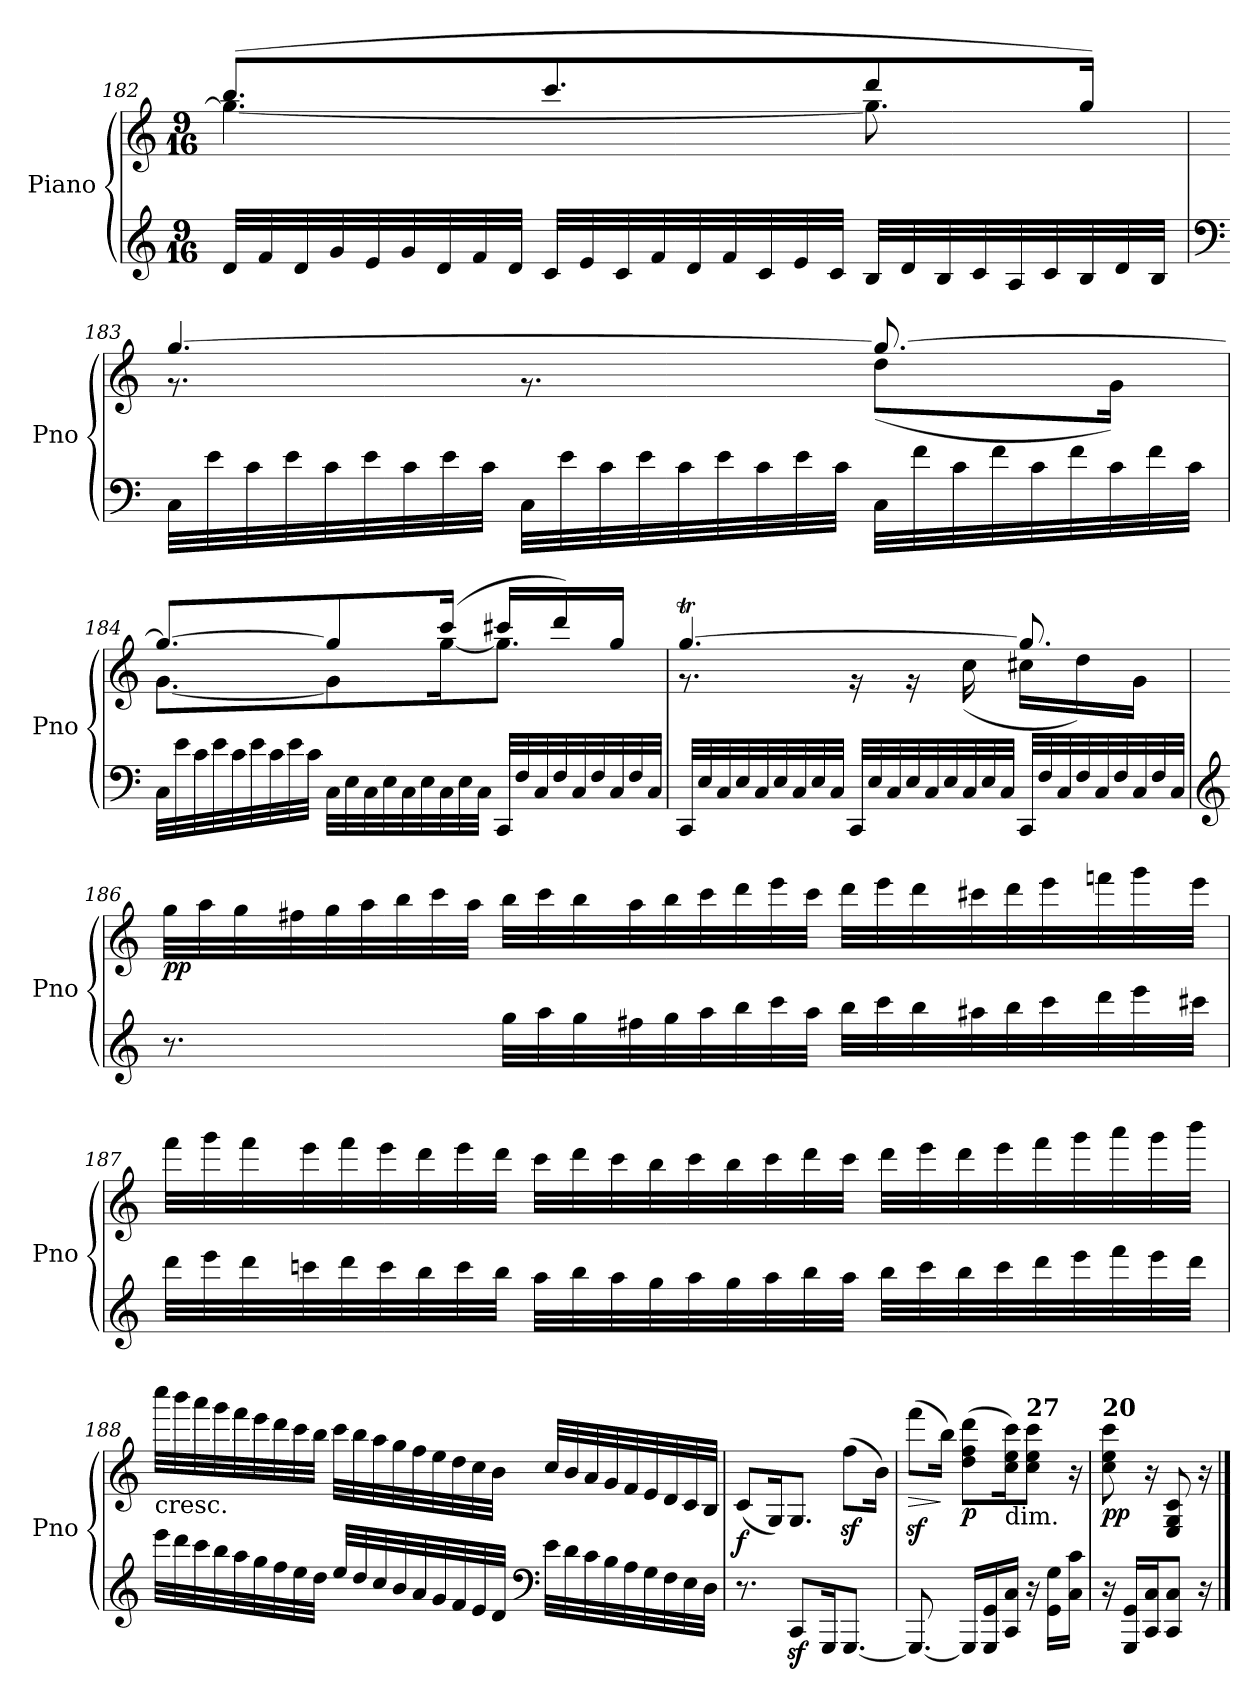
**kern	**kern	**dynam
*part1	*part1	*part1
*staff2	*staff1	*staff1/2
*I"Piano	*	*
*I'Pno	*	*
!!LO:PB:g=z
*clefG2	*clefG2	*
*k[]	*k[]	*
*C:	*C:	*
*M9/16	*M9/16	*
*Xtuplet	*	*
=182	=182	=182
*	*^	*
48d/LLL	(>8.bb/L	4.gg\_	.
48f/	.	.	.
48d/	.	.	.
48g/	.	.	.
48e/	.	.	.
48g/	.	.	.
48d/	.	.	.
48f/	.	.	.
48d/JJJ	.	.	.
48c/LLL	8.ccc/	.	.
48e/	.	.	.
48c/	.	.	.
48f/	.	.	.
48d/	.	.	.
48f/	.	.	.
48c/	.	.	.
48e/	.	.	.
48c/JJJ	.	.	.
48B/LLL	8ddd/	8.gg\]	.
48d/	.	.	.
48B/	.	.	.
48c/	.	.	.
48A/	.	.	.
48c/	.	.	.
48B/	16gg/Jk)	.	.
48d/	.	.	.
48B/JJJ	.	.	.
!!LO:LB:g=z	!!
=183	=183	=183	=183
*clefF4	*	*	*
48C\LLL	[4.gg/	8.r	.
48e\	.	.	.
48c\	.	.	.
48e\	.	.	.
48c\	.	.	.
48e\	.	.	.
48c\	.	.	.
48e\	.	.	.
48c\JJJ	.	.	.
48C\LLL	.	8.r	.
48e\	.	.	.
48c\	.	.	.
48e\	.	.	.
48c\	.	.	.
48e\	.	.	.
48c\	.	.	.
48e\	.	.	.
48c\JJJ	.	.	.
48C\LLL	8.gg/_	(<8dd\L	.
48f\	.	.	.
48c\	.	.	.
48f\	.	.	.
48c\	.	.	.
48f\	.	.	.
48c\	.	16g\Jk)	.
48f\	.	.	.
48c\JJJ	.	.	.
!!LO:LB:g=z	!!
=184	=184	=184	=184
48C\LLL	8.gg/L_	[8.g\L	.
48e\	.	.	.
48c\	.	.	.
48e\	.	.	.
48c\	.	.	.
48e\	.	.	.
48c\	.	.	.
48e\	.	.	.
48c\JJJ	.	.	.
48C\LLL	8gg/]	8g\]	.
48E\	.	.	.
48C\	.	.	.
48E\	.	.	.
48C\	.	.	.
48E\	.	.	.
48C\	(>16ccc/Jk	[16gg\K	.
48E\	.	.	.
48C\JJJ	.	.	.
48CC/LLL	16ccc#X/LL	8.gg\J]	.
48F/	.	.	.
48C/	.	.	.
48F/	16ddd/)	.	.
48C/	.	.	.
48F/	.	.	.
48C/	16gg/JJ	.	.
48F/	.	.	.
48C/JJJ	.	.	.
!!LO:LB:g=z	!!
=185	=185	=185	=185
48CC/LLL	[4.ggT/	8.r	.
48E/	.	.	.
48C/	.	.	.
48E/	.	.	.
48C/	.	.	.
48E/	.	.	.
48C/	.	.	.
48E/	.	.	.
48C/JJJ	.	.	.
48CC/LLL	.	16r	.
48E/	.	.	.
48C/	.	.	.
48E/	.	16r	.
48C/	.	.	.
48E/	.	.	.
48C/	.	(<16cc\	.
48E/	.	.	.
48C/JJJ	.	.	.
48CC/LLL	8.gg/]	16cc#X\LL	.
48F/	.	.	.
48C/	.	.	.
48F/	.	16ddTTT\)	.
48C/	.	.	.
48F/	.	.	.
48C/	.	16g\JJ	.
48F/	.	.	.
48C/JJJ	.	.	.
*	*v	*v	*
!!LO:LB:g=z
=186	=186	=186
*clefG2	*	*
*	*Xtuplet	*
!	!	!LO:DY:b
8.r	48gg\LLL	pp
.	48aa\	.
.	48gg\	.
.	48ff#X\	.
.	48gg\	.
.	48aa\	.
.	48bb\	.
.	48ccc\	.
.	48aa\JJJ	.
48gg\LLL	48bb\LLL	.
48aa\	48ccc\	.
48gg\	48bb\	.
48ff#X\	48aa\	.
48gg\	48bb\	.
48aa\	48ccc\	.
48bb\	48ddd\	.
48ccc\	48eee\	.
48aa\JJJ	48ccc\JJJ	.
48bb\LLL	48ddd\LLL	.
48ccc\	48eee\	.
48bb\	48ddd\	.
48aa#X\	48ccc#X\	.
48bb\	48ddd\	.
48ccc\	48eee\	.
48ddd\	48fffn\	.
48eee\	48ggg\	.
48ccc#X\JJJ	48eee\JJJ	.
!!LO:PB:g=z
=187	=187	=187
48ddd\LLL	48fff\LLL	.
48eee\	48ggg\	.
48ddd\	48fff\	.
48cccn\	48eee\	.
48ddd\	48fff\	.
48ccc\	48eee\	.
48bb\	48ddd\	.
48ccc\	48eee\	.
48bb\JJJ	48ddd\JJJ	.
48aa\LLL	48ccc\LLL	.
48bb\	48ddd\	.
48aa\	48ccc\	.
48gg\	48bb\	.
48aa\	48ccc\	.
48gg\	48bb\	.
48aa\	48ccc\	.
48bb\	48ddd\	.
48aa\JJJ	48ccc\JJJ	.
48bb\LLL	48ddd\LLL	.
48ccc\	48eee\	.
48bb\	48ddd\	.
48ccc\	48eee\	.
48ddd\	48fff\	.
48eee\	48ggg\	.
48fff\	48aaa\	.
48eee\	48ggg\	.
48ddd\JJJ	48bbb\JJJ	.
!!LO:LB:g=z
=188	=188	=188
!	!LO:TX:b:t=cresc.	!
48eee\LLL	48cccc\LLL	.
48ddd\	48bbb\	.
48ccc\	48aaa\	.
48bb\	48ggg\	.
48aa\	48fff\	.
48gg\	48eee\	.
48ff\	48ddd\	.
48ee\	48ccc\	.
48dd\JJJ	48bb\JJJ	.
48ee/LLL	48ccc\LLL	.
48dd/	48bb\	.
48cc/	48aa\	.
48b/	48gg\	.
48a/	48ff\	.
48g/	48ee\	.
48f/	48dd\	.
48e/	48cc\	.
48d/JJJ	48b\JJJ	.
*clefF4	*	*
48e\LLL	48cc/LLL	.
48d\	48b/	.
48c\	48a/	.
48B\	48g/	.
48A\	48f/	.
48G\	48e/	.
48F\	48d/	.
48E\	48c/	.
48D\JJJ	48B/JJJ	.
=189	=189	=189
!	!	!LO:DY:b
8.r	(<8c/L	f
.	16G/K)	.
8CCz</L	8.G/J	.
16GGG/K	.	.
[8.GGG/J	(>8ffz<\L	.
.	16b\Jk)	.
!!LO:LB:g=z
=190	=190	=190
!	!	!LO:HP:b
8.GGG/_	(>8fffz<\L	>
.	16bb\Jk)	]
!	!	!LO:DY:b
16GGG/LL]	(>8dd\ 8ff\ 8ddd\L	p
16GGG/ 16GG/	.	.
!	!LO:TX:b:t=dim.	!
16CC/ 16C/JJ	16cc\ 16ee\ 16ccc\K)	.
!	!LO:TX:a:B:t=27	!
16r	8cc\ 8ee\ 8ccc\J	.
16GG\ 16G\LL	.	.
16C\ 16c\JJ	16r	.
=191	=191	=191
!	!LO:TX:a:B:t=20	!
!	!	!LO:DY:b
16r	8cc\ 8ee\ 8ccc\	pp
16GGG/ 16GG/LL	.	.
16CC/ 16C/J	16r	.
8CC/ 8C/J	8E/ 8G/ 8c/	.
16r	16r	.
==	==	==
*-	*-	*-
